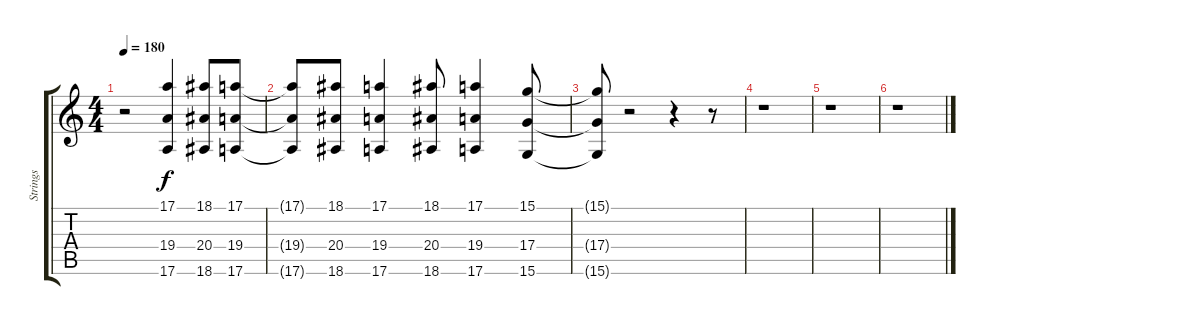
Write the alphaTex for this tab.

\track ("Strings" "Strings") {instrument stringensemble1}
\staff {score tabs}
\tuning (E4 B3 G3 D3 A2 E2) {hide}
\ts (4 4)
\tempo 180
\clef g2
\ks c
r.2{dy f} (17.1 19.4 17.6).4 (18.1 20.4 18.6).8 (17.1 19.4 17.6).8 |
(17.1{t} 19.4{t} 17.6{t}).8 (18.1 20.4 18.6).8 (17.1 19.4 17.6).4 (18.1 20.4 18.6).8 (17.1 19.4 17.6).4 (15.1 17.4 15.6).8 |
(15.1{t} 17.4{t} 15.6{t}).8 r.2 r.4 r.8 |
r.1 |
r.1 |
r.1
